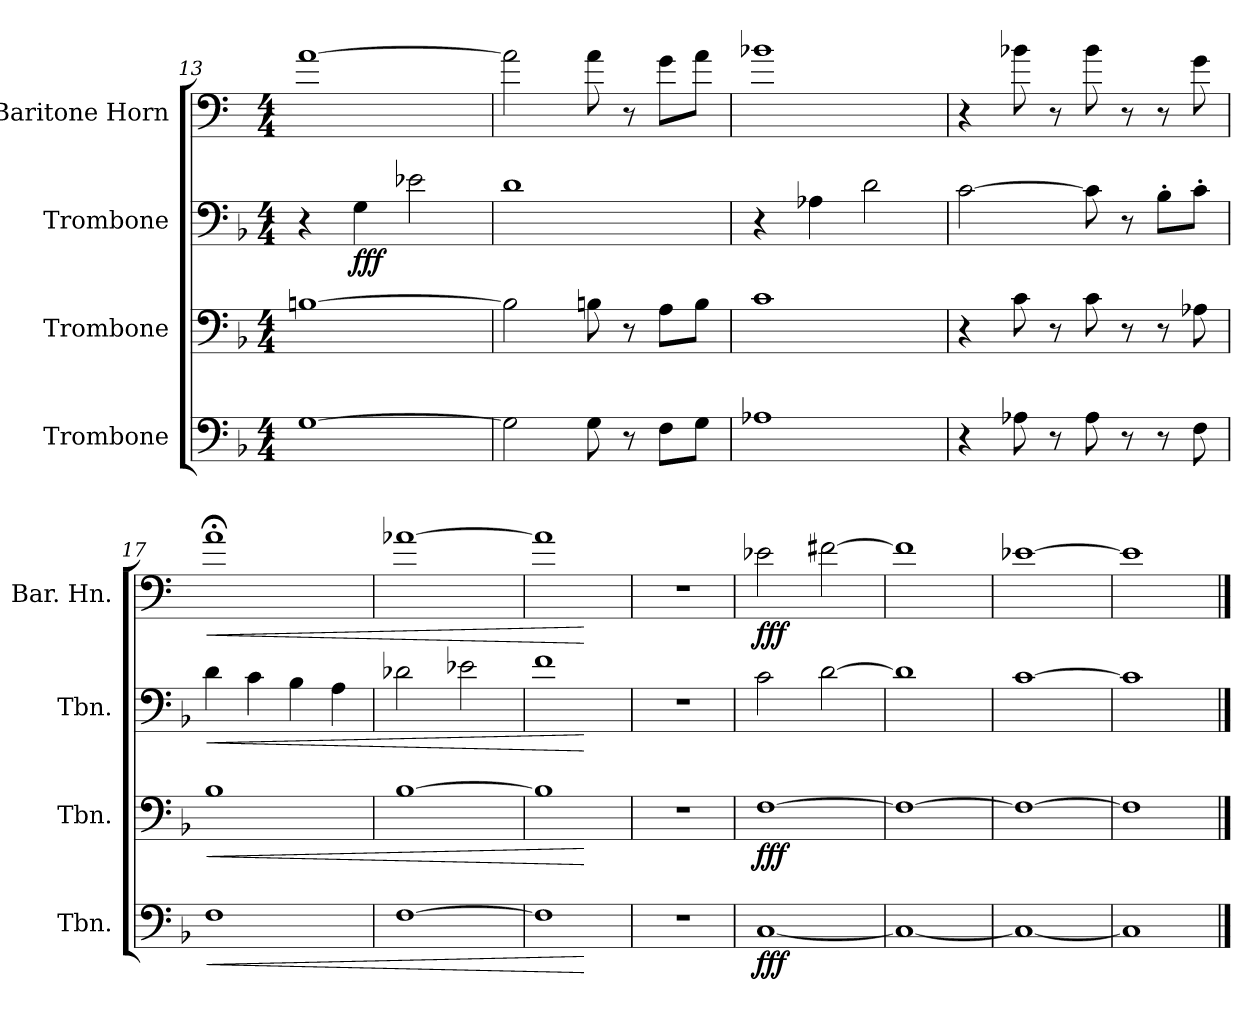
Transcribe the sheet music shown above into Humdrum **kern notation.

**kern	**dynam	**kern	**dynam	**kern	**dynam	**kern	**dynam
*part4	*part4	*part3	*part3	*part2	*part2	*part1	*part1
*staff4	*staff4	*staff3	*staff3	*staff2	*staff2	*staff1	*staff1
*I"Trombone	*	*I"Trombone	*	*I"Trombone	*	*I"Baritone Horn	*
*I'Tbn.	*	*I'Tbn.	*	*I'Tbn.	*	*I'Bar. Hn.	*
*clefF4	*	*clefF4	*	*clefF4	*	*clefF4	*
*	*	*	*	*	*	*ITrd4c7	*
*k[b-]	*	*k[b-]	*	*k[b-]	*	*k[b-]	*
*M4/4	*	*M4/4	*	*M4/4	*	*M4/4	*
=13	=13	=13	=13	=13	=13	=13	=13
[1G	.	[1Bn	.	4r	.	[1d	.
!	!	!	!	!	!LO:DY:b	!	!
.	.	.	.	4G\	fff	.	.
.	.	.	.	2e-X\	.	.	.
=14	=14	=14	=14	=14	=14	=14	=14
2G\]	.	2B\]	.	1d	.	2d\]	.
8G\	.	8Bn\	.	.	.	8d\	.
8r	.	8r	.	.	.	8r	.
8F\L	.	8A\L	.	.	.	8c\L	.
8G\J	.	8B\J	.	.	.	8d\J	.
=15	=15	=15	=15	=15	=15	=15	=15
1A-X	.	1c	.	4r	.	1e-X	.
.	.	.	.	4A-X\	.	.	.
.	.	.	.	2d\	.	.	.
!!LO:LB:g=z
=16	=16	=16	=16	=16	=16	=16	=16
4r	.	4r	.	[2c\	.	4r	.
8A-X\	.	8c\	.	.	.	8e-X\	.
8r	.	8r	.	.	.	8r	.
8A-\	.	8c\	.	8c\]	.	8e-\	.
8r	.	8r	.	8r	.	8r	.
8r	.	8r	.	8B-'\L	.	8r	.
8F\	.	8A-X\	.	8c'\J	.	8c\	.
=17	=17	=17	=17	=17	=17	=17	=17
!	!LO:HP:b	!	!LO:HP:b	!	!LO:HP:b	!	!LO:HP:b
*	*	*	*	*	*	*^	*
*	*	*	*	*	*	*	*^	*
*	*	*	*	*	*	*	*	*^	*
1F	<	1B-	<	4d\	<	1d;<	4ryy	2ryy	2.ryy	<
*	*	*	*	*	*	*MM150	*	*	*	*
.	.	.	.	4c\	.	.	2.ryy	.	.	.
*	*	*	*	*	*	*MM140	*	*	*	*
.	.	.	.	4B-\	.	.	.	2ryy	.	.
*	*	*	*	*	*	*MM130	*	*	*	*
.	.	.	.	4A\	.	.	.	.	4ryy	.
*	*	*	*	*	*	*v	*v	*v	*v	*
=18	=18	=18	=18	=18	=18	=18	=18
*	*	*	*	*	*	*MM120	*
[1F	.	[1B-	.	2d-X\	.	[1d-X	.
.	.	.	.	2e-X\	.	.	.
=19	=19	=19	=19	=19	=19	=19	=19
1F]	.	1B-]	.	1f	.	1d-]	.
.	[	.	[	.	[	.	[
=20	=20	=20	=20	=20	=20	=20	=20
*	*	*	*	*	*	*MM160	*
1r	.	1r	.	1r	.	1r	.
=21	=21	=21	=21	=21	=21	=21	=21
!	!LO:DY:b	!	!LO:DY:b	!	!	!	!LO:DY:b
[1C	fff	[1F	fff	2c\	.	2A-X\	fff
.	.	.	.	[2d\	.	[2Bn\	.
=22	=22	=22	=22	=22	=22	=22	=22
1C_	.	1F_	.	1d]	.	1B]	.
=23	=23	=23	=23	=23	=23	=23	=23
1C_	.	1F_	.	[1c	.	[1A-X	.
=24	=24	=24	=24	=24	=24	=24	=24
1C]	.	1F]	.	1c]	.	1A-]	.
==	==	==	==	==	==	==	==
*-	*-	*-	*-	*-	*-	*-	*-
